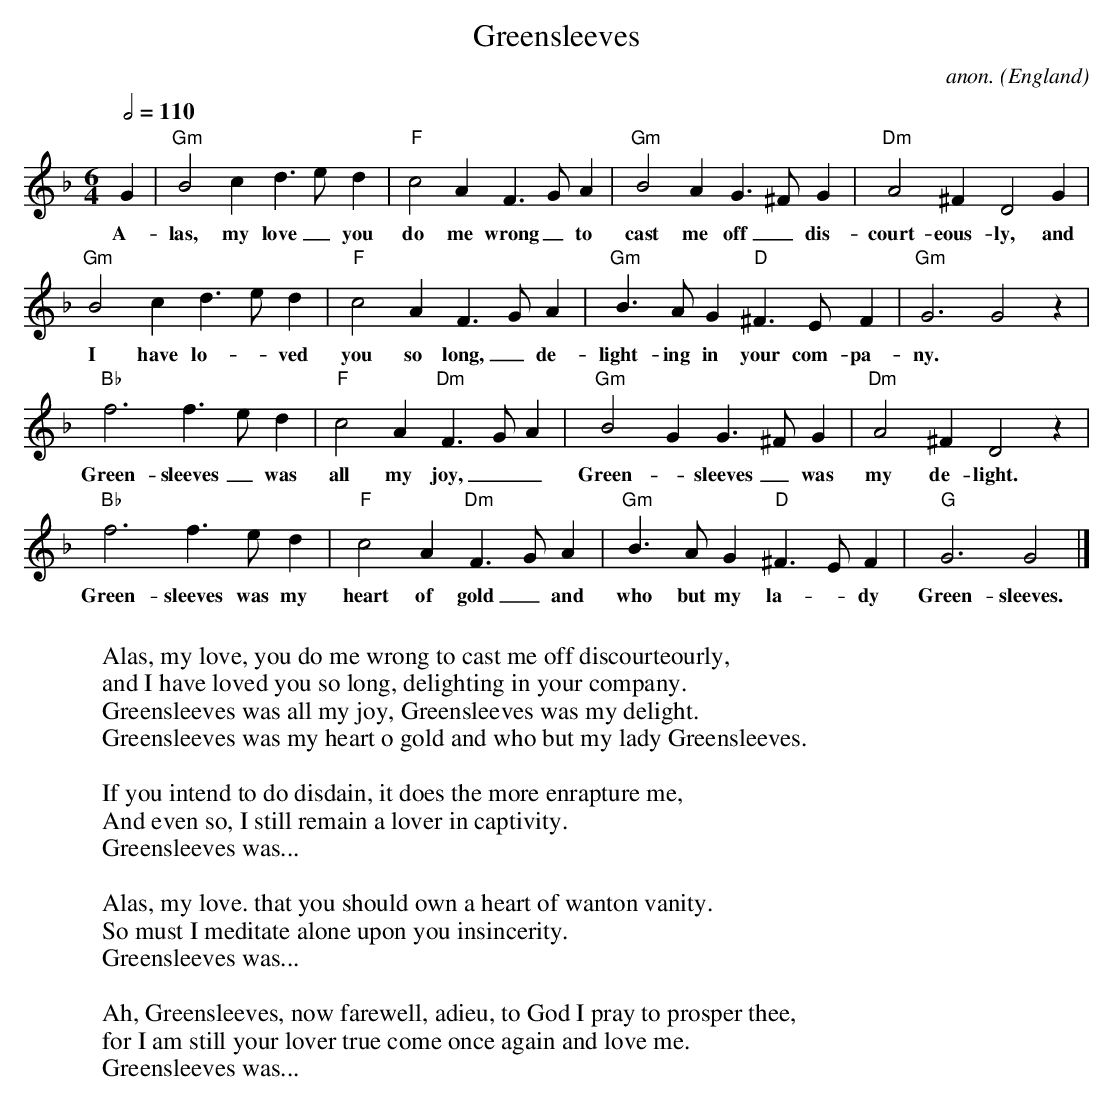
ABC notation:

X:1
T:Greensleeves
C:anon.
O:England
M:6/4
L:1/4
Q:1/2=110
K:Gdor
G|"Gm"B2c d>ed|"F"c2A F>GA|"Gm"B2A G>^FG|"Dm"A2^F D2G|
w:A-las, my love_ you do me wrong_ to cast me off_ dis-court-eous-ly, and
"Gm"B2c d>ed|"F"c2A F>GA|"Gm"B>AG "D"^F>EF|"Gm"G3 G2z|
w:I have lo-_ved you so long,_ de-light-ing in your com-pa-ny.
"Bb"f3 f>ed|"F"c2A "Dm"F>GA|"Gm"B2G G>^FG|"Dm"A2^F D2z|
w:Green-sleeves_ was all my joy,__ Green-_sleeves_ was my de-light.
"Bb"f3 f>ed|"F"c2A "Dm"F>GA|"Gm"B>AG "D"^F>EF|"G"G3 G2|]
w:Green-sleeves was my heart of gold_ and who but my la-_dy Green-sleeves.
W:
W:Alas, my love, you do me wrong to cast me off discourteourly,
W:and I have loved you so long, delighting in your company.
W:Greensleeves was all my joy, Greensleeves was my delight.
W:Greensleeves was my heart o gold and who but my lady Greensleeves.
W:
W:If you intend to do disdain, it does the more enrapture me,
W:And even so, I still remain a lover in captivity.
W:Greensleeves was...
W:
W:Alas, my love. that you should own a heart of wanton vanity.
W:So must I meditate alone upon you insincerity.
W:Greensleeves was...
W:
W:Ah, Greensleeves, now farewell, adieu, to God I pray to prosper thee,
W:for I am still your lover true come once again and love me.
W:Greensleeves was...
